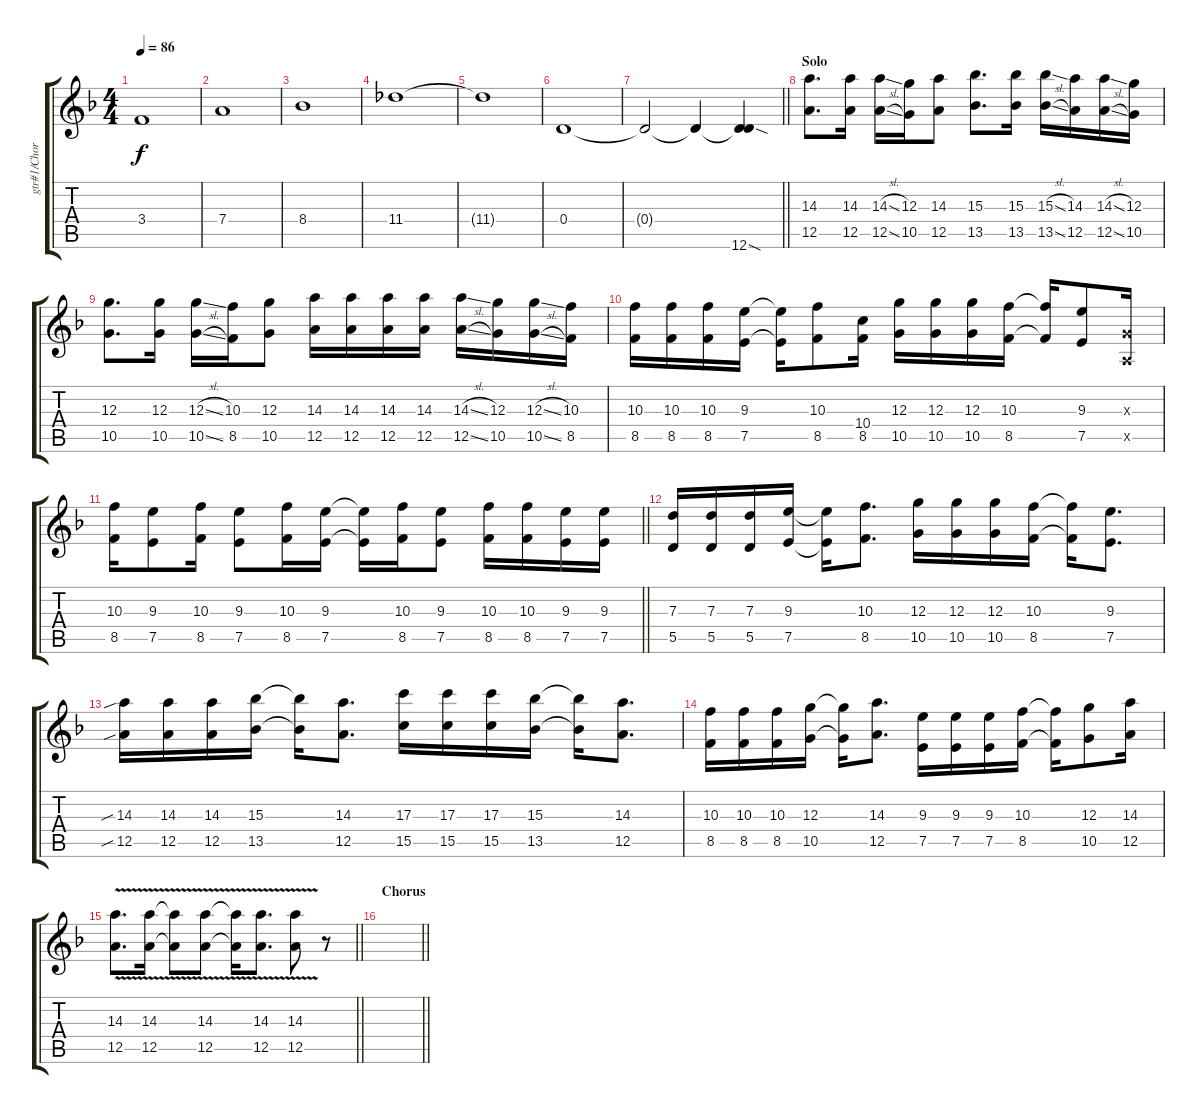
\track ("gtr#1/Chords(My Immortal)" "gtr#1/Chor") {instrument overdrivenguitar}
\staff {score tabs}
\tuning (E4 B3 G3 D3 A2 D2) {hide}
\ts (4 4)
\tempo 86
\clef g2
\ks f
3.4.1{dy f} |
7.4.1{volume 16} |
8.4.1 |
11.4.1 |
11.4{t}.1 |
0.4.1{volume 13} |
\barLineRight lightlight
0.4{t}.2 0.4{t}.4 (0.4{t} 12.6{sod}).4{volume 16} |
\section ("" "Solo")
(14.3 12.5).8{d volume 14} (14.3 12.5).16 (14.3{sl} 12.5{sl}).16 (12.3 10.5).16 (14.3 12.5).8 (15.3 13.5).8{d} (15.3 13.5).16 (15.3{sl} 13.5{sl}).16 (14.3 12.5).16 (14.3{sl} 12.5{sl}).16 (12.3 10.5).16 |
(12.3 10.5).8{d} (12.3 10.5).16 (12.3{sl} 10.5{sl}).16 (10.3 8.5).16 (12.3 10.5).8 (14.3 12.5).16 (14.3 12.5).16 (14.3 12.5).16 (14.3 12.5).16 (14.3{sl} 12.5{sl}).16 (12.3 10.5).16 (12.3{sl} 10.5{sl}).16 (10.3 8.5).16 |
(10.3 8.5).16 (10.3 8.5).16 (10.3 8.5).16 (9.3 7.5).16 (9.3{t} 7.5{t}).16 (10.3 8.5).8 (10.4 8.5).16 (12.3 10.5).16 (12.3 10.5).16 (12.3 10.5).16 (10.3 8.5).16 (10.3{t} 8.5{t}).16 (9.3 7.5).8 (0.3{x} 0.5{x}).16 |
\barLineRight lightlight
(10.3 8.5).16 (9.3 7.5).8 (10.3 8.5).16 (9.3 7.5).8 (10.3 8.5).16 (9.3 7.5).16 (9.3{t} 7.5{t}).16 (10.3 8.5).16 (9.3 7.5).8 (10.3 8.5).16 (10.3 8.5).16 (9.3 7.5).16 (9.3 7.5).16 |
(7.3 5.5).16 (7.3 5.5).16 (7.3 5.5).16 (9.3 7.5).16 (9.3{t} 7.5{t}).16 (10.3 8.5).8{d} (12.3 10.5).16 (12.3 10.5).16 (12.3 10.5).16 (10.3 8.5).16 (10.3{t} 8.5{t}).16 (9.3 7.5).8{d} |
(14.3{sib} 12.5{sib}).16 (14.3 12.5).16 (14.3 12.5).16 (15.3 13.5).16 (15.3{t} 13.5{t}).16 (14.3 12.5).8{d} (17.3 15.5).16 (17.3 15.5).16 (17.3 15.5).16 (15.3 13.5).16 (15.3{t} 13.5{t}).16 (14.3 12.5).8{d} |
(10.3 8.5).16 (10.3 8.5).16 (10.3 8.5).16 (12.3 10.5).16 (12.3{t} 10.5{t}).16 (14.3 12.5).8{d} (9.3 7.5).16 (9.3 7.5).16 (9.3 7.5).16 (10.3 8.5).16 (10.3{t} 8.5{t}).16 (12.3 10.5).8 (14.3 12.5).16 |
\barLineRight lightlight
(14.3{v} 12.5{v}).8{d} (14.3{v} 12.5{v}).16 (14.3{t} 12.5{t}).8 (14.3{v} 12.5{v}).8 (14.3{t} 12.5{t}).16 (14.3{v} 12.5{v}).8{d} (14.3{v} 12.5{v}).8 r.8 |
\section ("" "Chorus")
\barLineRight lightlight
